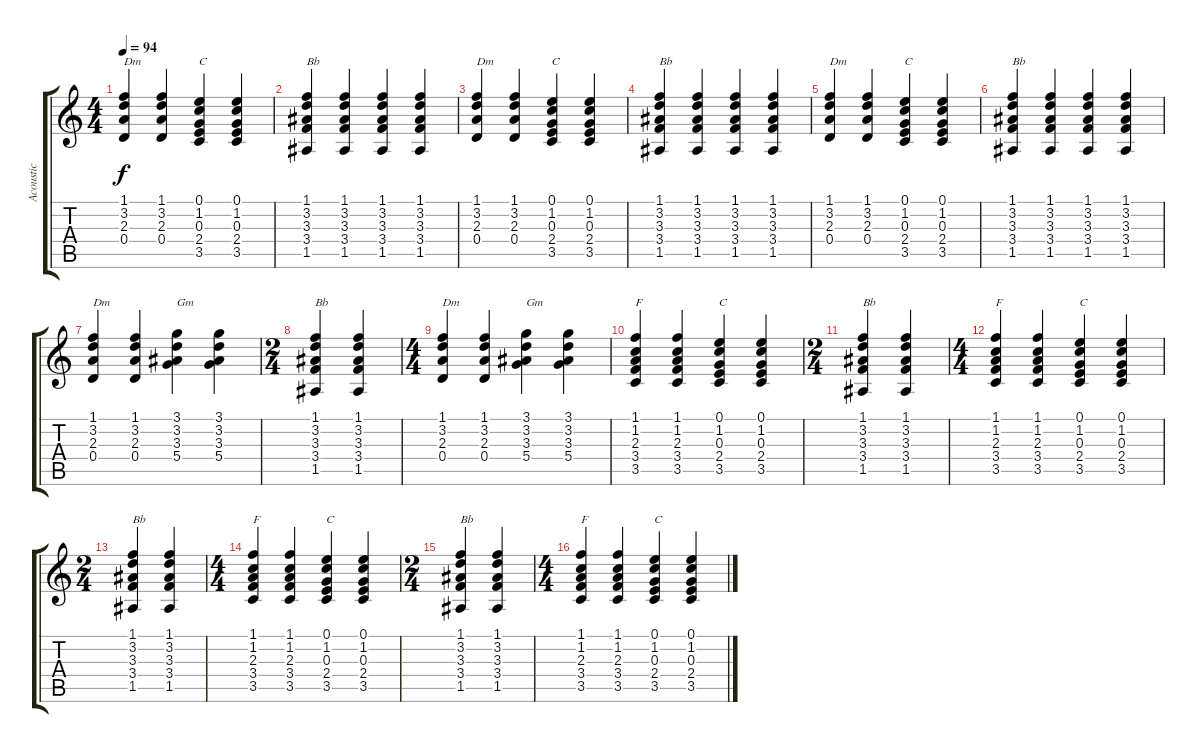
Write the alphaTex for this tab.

\track ("Acoustic" "Acoustic") {instrument acousticguitarsteel}
\staff {score tabs}
\tuning (E4 B3 G3 D3 A2 E2) {hide}
\ts (4 4)
\tempo 94
\clef g2
\ks c
(1.1 3.2 2.3 0.4).4{txt "Dm" dy f} (1.1 3.2 2.3 0.4).4 (0.1 1.2 0.3 2.4 3.5).4{txt "C"} (0.1 1.2 0.3 2.4 3.5).4 |
(1.1 3.2 3.3 3.4 1.5).4{txt "Bb"} (1.1 3.2 3.3 3.4 1.5).4 (1.1 3.2 3.3 3.4 1.5).4 (1.1 3.2 3.3 3.4 1.5).4 |
(1.1 3.2 2.3 0.4).4{txt "Dm"} (1.1 3.2 2.3 0.4).4 (0.1 1.2 0.3 2.4 3.5).4{txt "C"} (0.1 1.2 0.3 2.4 3.5).4 |
(1.1 3.2 3.3 3.4 1.5).4{txt "Bb"} (1.1 3.2 3.3 3.4 1.5).4 (1.1 3.2 3.3 3.4 1.5).4 (1.1 3.2 3.3 3.4 1.5).4 |
(1.1 3.2 2.3 0.4).4{txt "Dm"} (1.1 3.2 2.3 0.4).4 (0.1 1.2 0.3 2.4 3.5).4{txt "C"} (0.1 1.2 0.3 2.4 3.5).4 |
(1.1 3.2 3.3 3.4 1.5).4{txt "Bb"} (1.1 3.2 3.3 3.4 1.5).4 (1.1 3.2 3.3 3.4 1.5).4 (1.1 3.2 3.3 3.4 1.5).4 |
(1.1 3.2 2.3 0.4).4{txt "Dm"} (1.1 3.2 2.3 0.4).4 (3.1 3.2 3.3 5.4).4{txt "Gm"} (3.1 3.2 3.3 5.4).4 |
\ts (2 4)
(1.1 3.2 3.3 3.4 1.5).4{txt "Bb"} (1.1 3.2 3.3 3.4 1.5).4 |
\ts (4 4)
(1.1 3.2 2.3 0.4).4{txt "Dm"} (1.1 3.2 2.3 0.4).4 (3.1 3.2 3.3 5.4).4{txt "Gm"} (3.1 3.2 3.3 5.4).4 |
(1.1 1.2 2.3 3.4 3.5).4{txt "F"} (1.1 1.2 2.3 3.4 3.5).4 (0.1 1.2 0.3 2.4 3.5).4{txt "C"} (0.1 1.2 0.3 2.4 3.5).4 |
\ts (2 4)
(1.1 3.2 3.3 3.4 1.5).4{txt "Bb"} (1.1 3.2 3.3 3.4 1.5).4 |
\ts (4 4)
(1.1 1.2 2.3 3.4 3.5).4{txt "F"} (1.1 1.2 2.3 3.4 3.5).4 (0.1 1.2 0.3 2.4 3.5).4{txt "C"} (0.1 1.2 0.3 2.4 3.5).4 |
\ts (2 4)
(1.1 3.2 3.3 3.4 1.5).4{txt "Bb"} (1.1 3.2 3.3 3.4 1.5).4 |
\ts (4 4)
(1.1 1.2 2.3 3.4 3.5).4{txt "F"} (1.1 1.2 2.3 3.4 3.5).4 (0.1 1.2 0.3 2.4 3.5).4{txt "C"} (0.1 1.2 0.3 2.4 3.5).4 |
\ts (2 4)
(1.1 3.2 3.3 3.4 1.5).4{txt "Bb"} (1.1 3.2 3.3 3.4 1.5).4 |
\ts (4 4)
(1.1 1.2 2.3 3.4 3.5).4{txt "F"} (1.1 1.2 2.3 3.4 3.5).4 (0.1 1.2 0.3 2.4 3.5).4{txt "C"} (0.1 1.2 0.3 2.4 3.5).4
